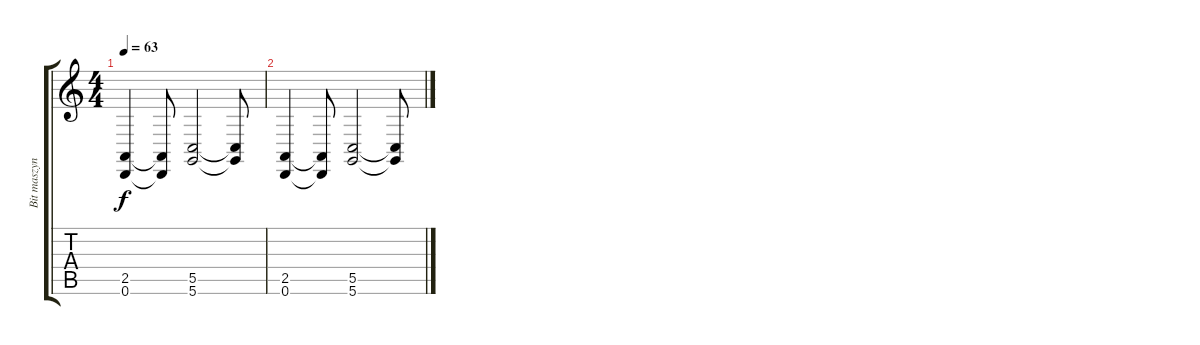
\track ("Bit maszyna" "Bit maszyn") {instrument choiraahs}
\staff {score tabs}
\tuning (D4 A3 F3 C3 G2 D2) {hide}
\ts (4 4)
\tempo 63
\clef g2
\ks c
(2.5 0.6).4{dy f} (2.5{t} 0.6{t}).8 (5.5 5.6).2 (5.5{t} 5.6{t}).8 |
(2.5 0.6).4 (2.5{t} 0.6{t}).8 (5.5 5.6).2 (5.5{t} 5.6{t}).8
